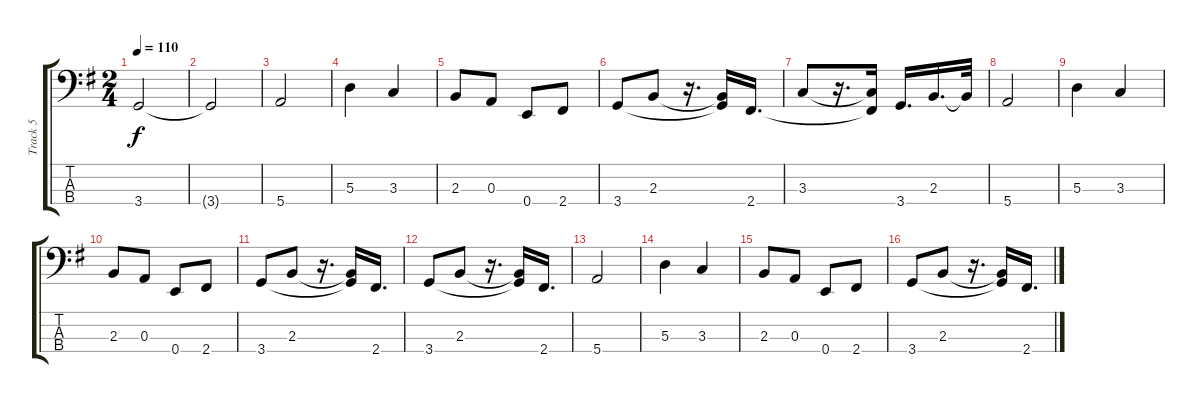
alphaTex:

\track ("Track 5" "Track 5") {mute instrument acousticguitarnylon}
\staff {score tabs}
\tuning (G2 D2 A1 E1) {hide}
\ts (2 4)
\tempo 110
\clef f4
\ks g
3.4.2{dy f} |
3.4{t}.2 |
5.4.2 |
5.3.4 3.3.4 |
2.3.8 0.3.8 0.4.8 2.4.8 |
3.4.8 2.3.8 r.16{d} (2.3{t} 3.4{t}).16 2.4.16{d} |
3.3.8 r.16{d} (3.3{t} 2.4{t}).16 3.4.16{d} 2.3.16{d} 2.3{t}.32 |
5.4.2 |
5.3.4 3.3.4 |
2.3.8 0.3.8 0.4.8 2.4.8 |
3.4.8 2.3.8 r.16{d} (2.3{t} 3.4{t}).16 2.4.16{d} |
3.4.8 2.3.8 r.16{d} (2.3{t} 3.4{t}).16 2.4.16{d} |
5.4.2 |
5.3.4 3.3.4 |
2.3.8 0.3.8 0.4.8 2.4.8 |
3.4.8 2.3.8 r.16{d} (2.3{t} 3.4{t}).16 2.4.16{d}
